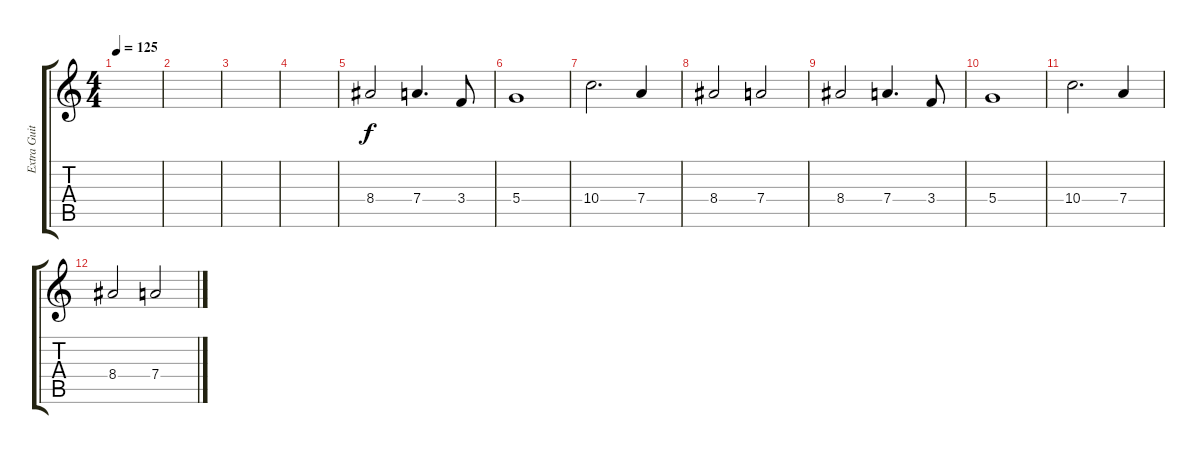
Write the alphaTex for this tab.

\track ("Extra Guitar" "Extra Guit") {instrument distortionguitar}
\staff {score tabs}
\tuning (E4 B3 G3 D3 A2 E2) {hide}
\ts (4 4)
\tempo 125
\clef g2
\ks c
|
|
|
|
8.4.2 7.4.4{d} 3.4.8 |
5.4.1 |
10.4.2{d} 7.4.4 |
8.4.2 7.4.2 |
8.4.2 7.4.4{d} 3.4.8 |
5.4.1 |
10.4.2{d} 7.4.4 |
8.4.2 7.4.2
